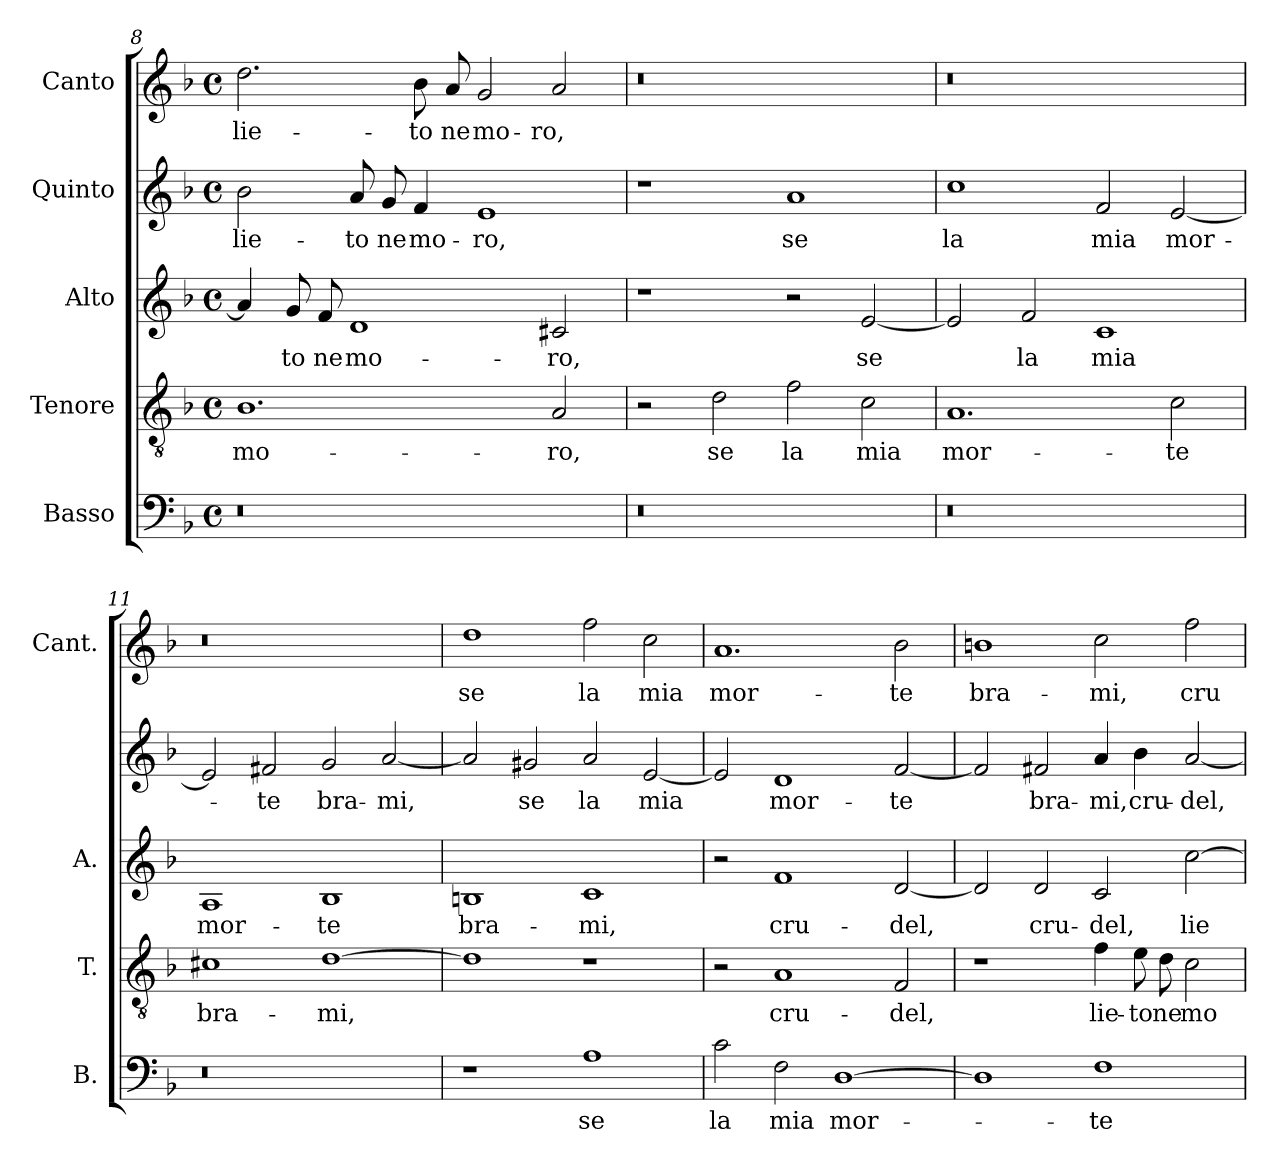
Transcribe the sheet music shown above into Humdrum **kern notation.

**kern	**text	**kern	**text	**kern	**text	**kern	**text	**kern	**text
*part5	*part5	*part4	*part4	*part3	*part3	*part2	*part2	*part1	*part1
*staff5	*staff5	*staff4	*staff4	*staff3	*staff3	*staff2	*staff2	*staff1	*staff1
*I"Basso	*	*I"Tenore	*	*I"Alto	*	*I"Quinto	*	*I"Canto	*
*I'B.	*	*I'T.	*	*I'A.	*	*	*	*I'Cant.	*
*clefF4	*	*clefGv2	*	*clefG2	*	*clefG2	*	*clefG2	*
*k[b-]	*	*k[b-]	*	*k[b-]	*	*k[b-]	*	*k[b-]	*
*F:	*	*F:	*	*F:	*	*F:	*	*F:	*
*M4/4	*	*M4/4	*	*M4/4	*	*M4/4	*	*M4/4	*
*met(c)	*	*met(c)	*	*met(c)	*	*met(c)	*	*met(c)	*
=8	=8	=8	=8	=8	=8	=8	=8	=8	=8
!LO:N:vis=0	!	!	!	!	!	!	!	!	!
1r	.	1.B-\	mo-	4a/]	.	2b-\	lie-	2.dd\	lie-
.	.	.	.	8g/	-to	.	.	.	.
.	.	.	.	8f/	ne	.	.	.	.
.	.	.	.	1d/	mo-	8a/	-to	.	.
.	.	.	.	.	.	8g/	ne	.	.
.	.	.	.	.	.	4f/	mo-	8b-\	-to
.	.	.	.	.	.	.	.	8a/	ne
1ryy	.	.	.	.	.	1e/	-ro,	2g/	mo-
.	.	2A/	-ro,	2c#X/	-ro,	.	.	2a/	-ro,
=9	=9	=9	=9	=9	=9	=9	=9	=9	=9
!LO:N:vis=0	!	!	!	!	!	!	!	!LO:N:vis=0	!
1r	.	2r	.	1r	.	1r	.	1r	.
.	.	2d\	se	.	.	.	.	.	.
1ryy	.	2f\	la	2r	.	1a/	se	1ryy	.
.	.	2c\	mia	[2e/	se	.	.	.	.
=10	=10	=10	=10	=10	=10	=10	=10	=10	=10
!LO:N:vis=0	!	!	!	!	!	!	!	!LO:N:vis=0	!
1r	.	1.A/	mor-	2e/]	.	1cc\	la	1r	.
.	.	.	.	2f/	la	.	.	.	.
1ryy	.	.	.	1c/	mia	2f/	mia	1ryy	.
.	.	2c\	-te	.	.	[2e/	mor-	.	.
=11	=11	=11	=11	=11	=11	=11	=11	=11	=11
!LO:N:vis=0	!	!	!	!	!	!	!	!LO:N:vis=0	!
1r	.	1c#X\	bra-	1A/	mor-	2e/]	.	1r	.
.	.	.	.	.	.	2f#X/	-te	.	.
1ryy	.	[1d\	-mi,	1B-/	-te	2g/	bra-	1ryy	.
.	.	.	.	.	.	[2a/	-mi,	.	.
=12	=12	=12	=12	=12	=12	=12	=12	=12	=12
1r	.	1d\]	.	1Bn/	bra-	2a/]	.	1dd\	se
.	.	.	.	.	.	2g#X/	se	.	.
1A\	se	1r	.	1c/	-mi,	2a/	la	2ff\	la
.	.	.	.	.	.	[2e/	mia	2cc\	mia
=13	=13	=13	=13	=13	=13	=13	=13	=13	=13
2c\	la	2r	.	2r	.	2e/]	.	1.a/	mor-
2F\	mia	1A/	cru-	1f/	cru-	1d/	mor-	.	.
[1D\	mor-	.	.	.	.	.	.	.	.
.	.	2F/	-del,	[2d/	-del,	[2f/	-te	2b-\	-te
=14	=14	=14	=14	=14	=14	=14	=14	=14	=14
1D\]	.	1r	.	2d/]	.	2f/]	.	1bn\	bra-
.	.	.	.	2d/	cru-	2f#X/	bra-	.	.
1F\	-te	4f\	lie-	2c/	-del,	4a/	-mi,	2cc\	-mi,
.	.	8e\	-to	.	.	4b-\	cru-	.	.
.	.	8d\	ne	.	.	.	.	.	.
.	.	2c\	mo-	[2cc\	lie-	[2a/	-del,	2ff\	cru-
=	=	=	=	=	=	=	=	=	=
*-	*-	*-	*-	*-	*-	*-	*-	*-	*-
